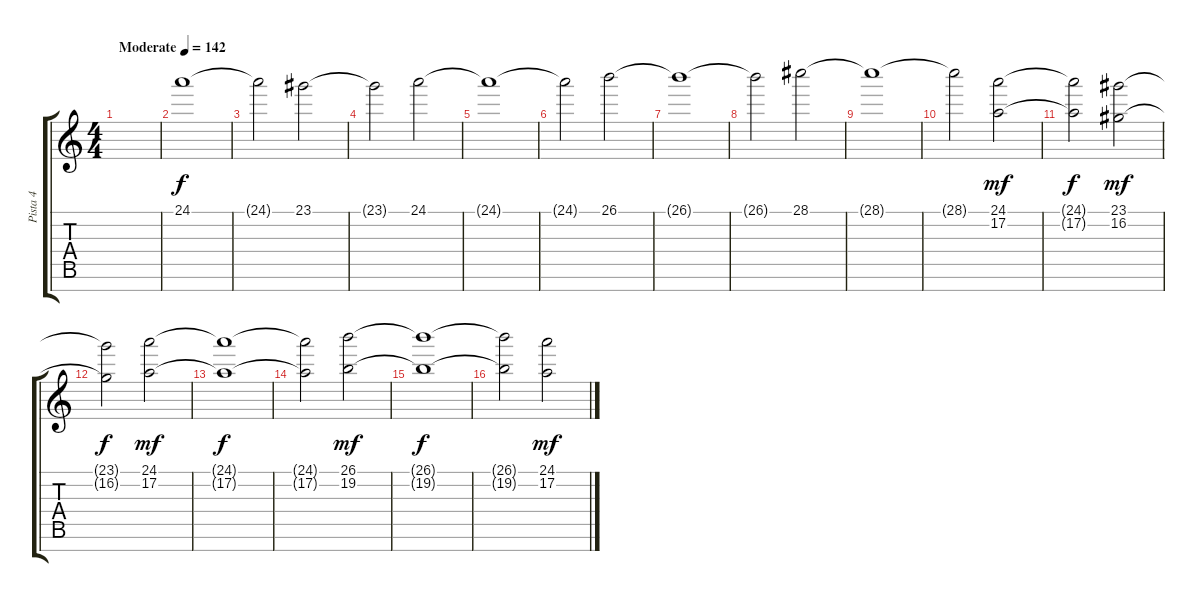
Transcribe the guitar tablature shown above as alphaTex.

\track ("Pista 4" "Pista 4") {instrument synthstrings1}
\staff {score tabs}
\tuning (A4 E4 C4 G3 D3 A2 E2) {hide}
\ts (4 4)
\tempo (142 "Moderate")
\clef g2
\ks c
|
24.1.1 |
24.1{t}.2 23.1.2 |
23.1{t}.2 24.1.2 |
24.1{t}.1 |
24.1{t}.2 26.1.2 |
26.1{t}.1 |
26.1{t}.2 28.1.2 |
28.1{t}.1 |
28.1{t}.2 (24.1 17.2).2{dy mf} |
(24.1{t} 17.2{t}).2{dy f} (23.1 16.2).2{dy mf} |
(23.1{t} 16.2{t}).2{dy f} (24.1 17.2).2{dy mf} |
(24.1{t} 17.2{t}).1{dy f} |
(24.1{t} 17.2{t}).2 (26.1 19.2).2{dy mf} |
(26.1{t} 19.2{t}).1{dy f} |
(26.1{t} 19.2{t}).2 (24.1 17.2).2{dy mf}
